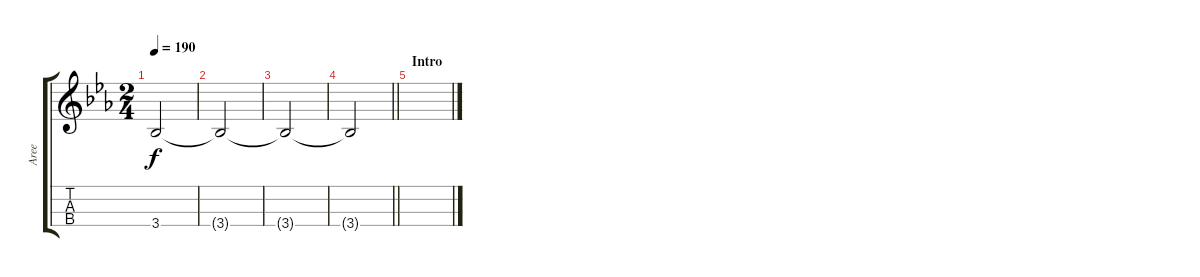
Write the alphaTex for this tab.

\track ("Aree" "Aree") {instrument violin}
\staff {score tabs}
\tuning (E5 A4 D4 G3) {hide}
\ts (2 4)
\tempo 190
\clef g2
\ks eb
3.4{t}.2{dy f} |
3.4{t}.2 |
3.4{t}.2 |
\barLineRight lightlight
3.4{t}.2 |
\section ("" "Intro")
